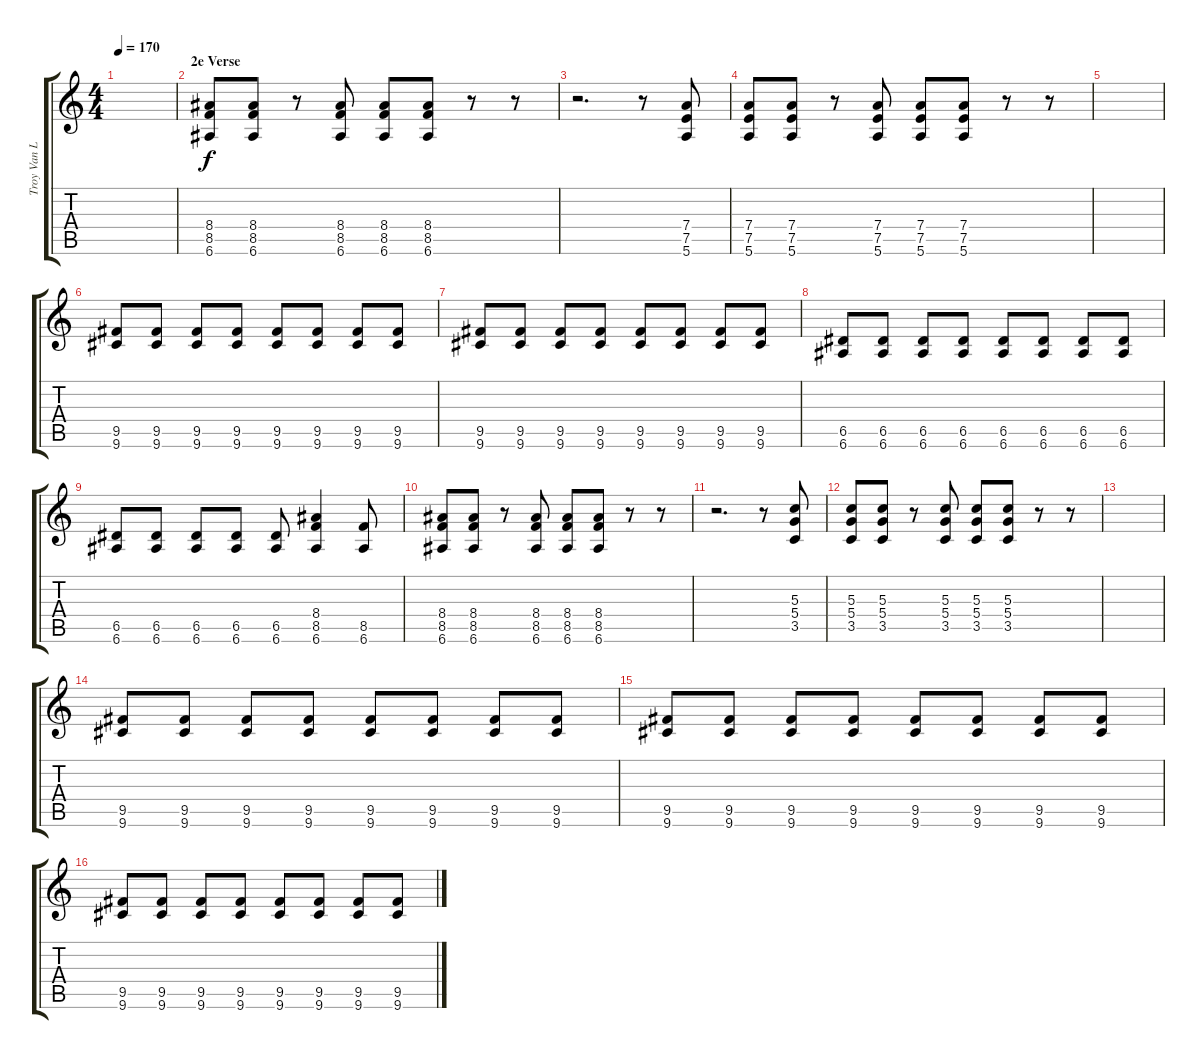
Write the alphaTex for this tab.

\track ("Troy Van Leeuwen - guitar" "Troy Van L") {instrument overdrivenguitar}
\staff {score tabs}
\tuning (E4 B3 G3 D3 A2 E2) {hide}
\ts (4 4)
\tempo 170
\clef g2
\ks c
|
\section ("" "2e Verse")
(8.4 8.5 6.6).8 (8.4 8.5 6.6).8 r.8 (8.4 8.5 6.6).8 (8.4 8.5 6.6).8 (8.4 8.5 6.6).8 r.8 r.8 |
r.2{d} r.8 (7.4 7.5 5.6).8 |
(7.4 7.5 5.6).8 (7.4 7.5 5.6).8 r.8 (7.4 7.5 5.6).8 (7.4 7.5 5.6).8 (7.4 7.5 5.6).8 r.8 r.8 |
|
\section ("" "")
(9.5 9.6).8 (9.5 9.6).8 (9.5 9.6).8 (9.5 9.6).8 (9.5 9.6).8 (9.5 9.6).8 (9.5 9.6).8 (9.5 9.6).8 |
(9.5 9.6).8 (9.5 9.6).8 (9.5 9.6).8 (9.5 9.6).8 (9.5 9.6).8 (9.5 9.6).8 (9.5 9.6).8 (9.5 9.6).8 |
(6.5 6.6).8 (6.5 6.6).8 (6.5 6.6).8 (6.5 6.6).8 (6.5 6.6).8 (6.5 6.6).8 (6.5 6.6).8 (6.5 6.6).8 |
(6.5 6.6).8 (6.5 6.6).8 (6.5 6.6).8 (6.5 6.6).8 (6.5 6.6).8 (8.4 8.5 6.6).4 (8.5 6.6).8 |
\section ("" "")
(8.4 8.5 6.6).8 (8.4 8.5 6.6).8 r.8 (8.4 8.5 6.6).8 (8.4 8.5 6.6).8 (8.4 8.5 6.6).8 r.8 r.8 |
r.2{d} r.8 (5.3 5.4 3.5).8 |
(5.3 5.4 3.5).8 (5.3 5.4 3.5).8 r.8 (5.3 5.4 3.5).8 (5.3 5.4 3.5).8 (5.3 5.4 3.5).8 r.8 r.8 |
|
\section ("" "")
(9.5 9.6).8 (9.5 9.6).8 (9.5 9.6).8 (9.5 9.6).8 (9.5 9.6).8 (9.5 9.6).8 (9.5 9.6).8 (9.5 9.6).8 |
(9.5 9.6).8 (9.5 9.6).8 (9.5 9.6).8 (9.5 9.6).8 (9.5 9.6).8 (9.5 9.6).8 (9.5 9.6).8 (9.5 9.6).8 |
(9.5 9.6).8 (9.5 9.6).8 (9.5 9.6).8 (9.5 9.6).8 (9.5 9.6).8 (9.5 9.6).8 (9.5 9.6).8 (9.5 9.6).8
